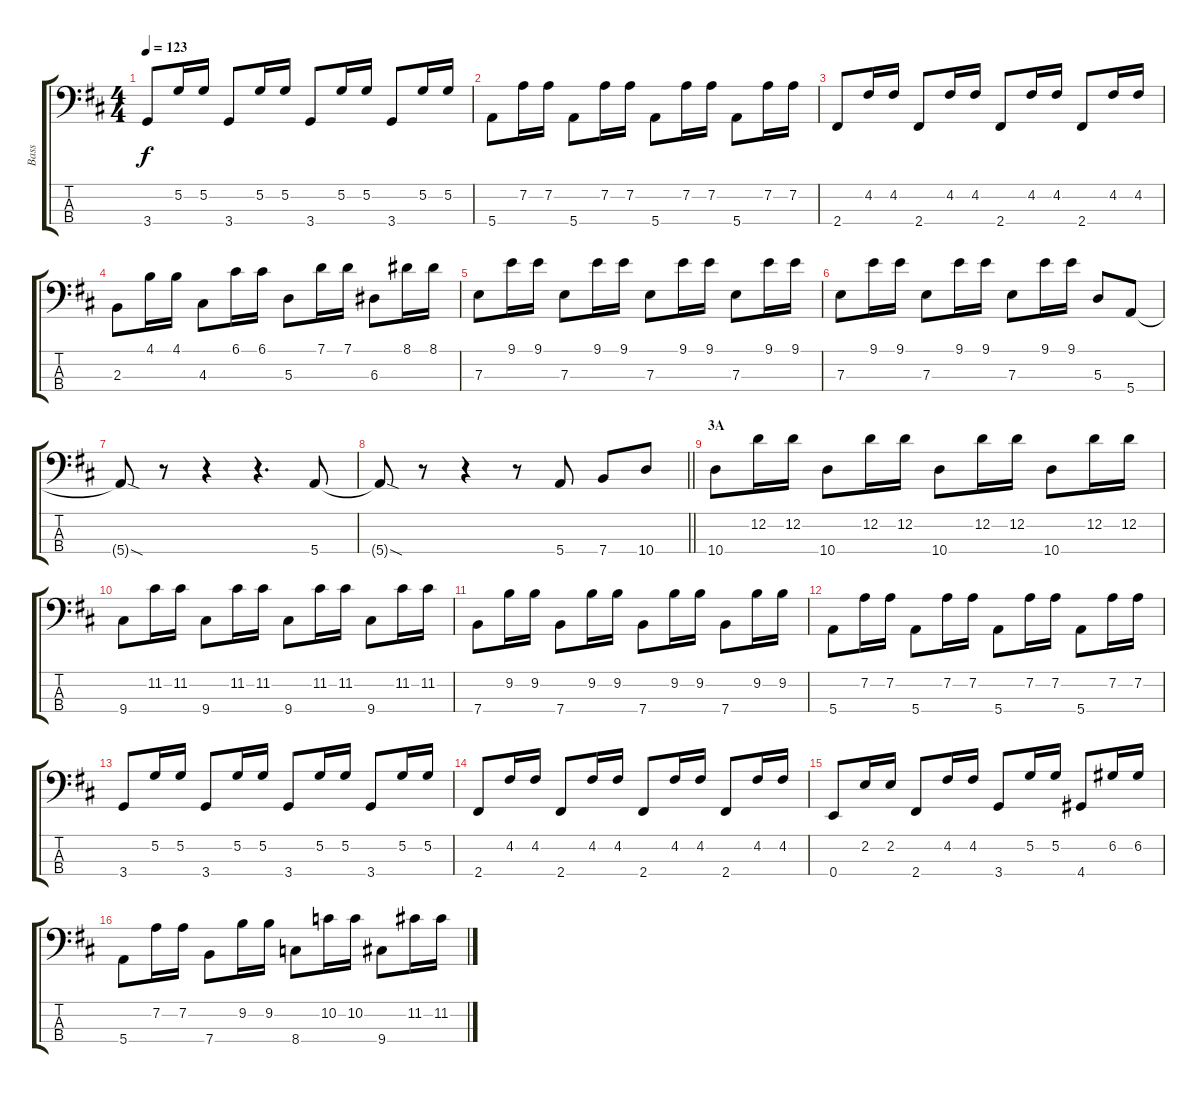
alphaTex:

\track ("Bass" "Bass") {instrument electricbassfinger}
\staff {score tabs}
\tuning (G2 D2 A1 E1) {hide}
\ts (4 4)
\tempo 123
\clef f4
\ks d
3.4.8{dy f} 5.2.16 5.2.16 3.4.8 5.2.16 5.2.16 3.4.8 5.2.16 5.2.16 3.4.8 5.2.16 5.2.16 |
5.4.8 7.2.16 7.2.16 5.4.8 7.2.16 7.2.16 5.4.8 7.2.16 7.2.16 5.4.8 7.2.16 7.2.16 |
2.4.8 4.2.16 4.2.16 2.4.8 4.2.16 4.2.16 2.4.8 4.2.16 4.2.16 2.4.8 4.2.16 4.2.16 |
2.3.8 4.1.16 4.1.16 4.3.8 6.1.16 6.1.16 5.3.8 7.1.16 7.1.16 6.3.8 8.1.16 8.1.16 |
7.3.8 9.1.16 9.1.16 7.3.8 9.1.16 9.1.16 7.3.8 9.1.16 9.1.16 7.3.8 9.1.16 9.1.16 |
7.3.8 9.1.16 9.1.16 7.3.8 9.1.16 9.1.16 7.3.8 9.1.16 9.1.16 5.3.8 5.4.8 |
5.4{sod t}.8 r.8 r.4 r.4{d} 5.4.8 |
\barLineRight lightlight
5.4{sod t}.8 r.8 r.4 r.8 5.4.8 7.4.8 10.4.8 |
\section ("" "3A")
10.4.8 12.2.16 12.2.16 10.4.8 12.2.16 12.2.16 10.4.8 12.2.16 12.2.16 10.4.8 12.2.16 12.2.16 |
9.4.8 11.2.16 11.2.16 9.4.8 11.2.16 11.2.16 9.4.8 11.2.16 11.2.16 9.4.8 11.2.16 11.2.16 |
7.4.8 9.2.16 9.2.16 7.4.8 9.2.16 9.2.16 7.4.8 9.2.16 9.2.16 7.4.8 9.2.16 9.2.16 |
5.4.8 7.2.16 7.2.16 5.4.8 7.2.16 7.2.16 5.4.8 7.2.16 7.2.16 5.4.8 7.2.16 7.2.16 |
3.4.8 5.2.16 5.2.16 3.4.8 5.2.16 5.2.16 3.4.8 5.2.16 5.2.16 3.4.8 5.2.16 5.2.16 |
2.4.8 4.2.16 4.2.16 2.4.8 4.2.16 4.2.16 2.4.8 4.2.16 4.2.16 2.4.8 4.2.16 4.2.16 |
0.4.8 2.2.16 2.2.16 2.4.8 4.2.16 4.2.16 3.4.8 5.2.16 5.2.16 4.4.8 6.2.16 6.2.16 |
5.4.8 7.2.16 7.2.16 7.4.8 9.2.16 9.2.16 8.4.8 10.2.16 10.2.16 9.4.8 11.2.16 11.2.16
